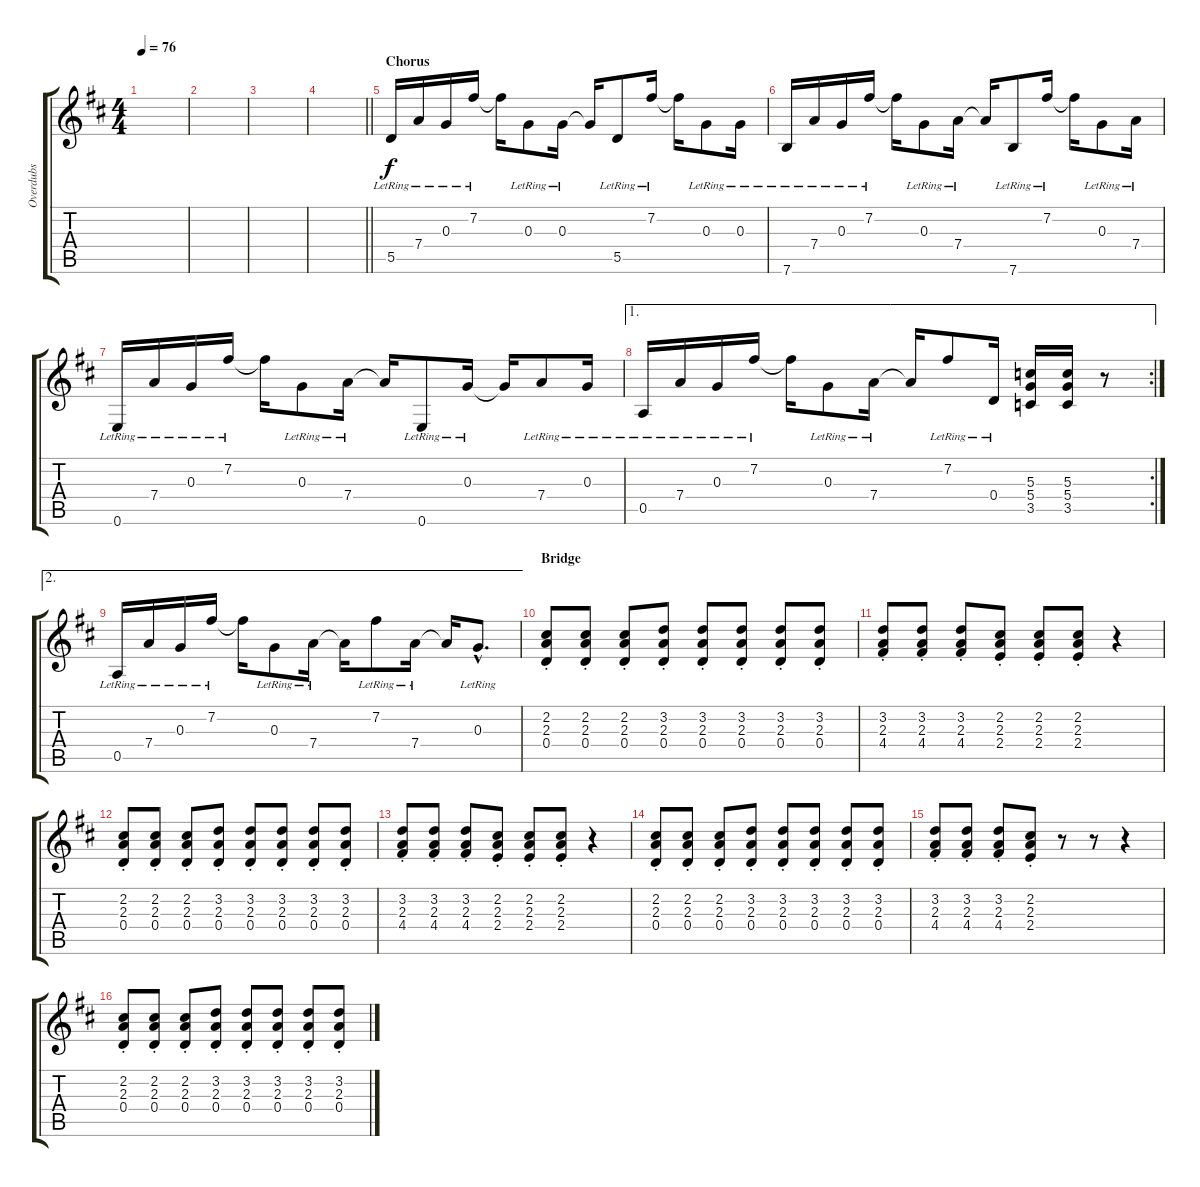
\track ("Overdubs" "Overdubs") {instrument electricguitarjazz}
\staff {score tabs}
\tuning (E4 B3 G3 D3 A2 E2) {hide}
\ts (4 4)
\tempo 76
\clef g2
\ks d
|
|
|
\barLineRight lightlight
|
\section ("" "Chorus")
5.5{lr}.16 7.4{lr}.16 0.3{lr}.16 7.2{lr}.16 7.2{t}.16 0.3{lr}.8 0.3{lr}.16 0.3{t}.16 5.5{lr}.8 7.2{lr}.16 7.2{t}.16 0.3{lr}.8 0.3{lr}.16 |
7.6{lr}.16 7.4{lr}.16 0.3{lr}.16 7.2{lr}.16 7.2{t}.16 0.3{lr}.8 7.4{lr}.16 7.4{t}.16 7.6{lr}.8 7.2{lr}.16 7.2{t}.16 0.3{lr}.8 7.4{lr}.16 |
0.6{lr}.16 7.4{lr}.16 0.3{lr}.16 7.2{lr}.16 7.2{t}.16 0.3{lr}.8 7.4{lr}.16 7.4{t}.16 0.6{lr}.8 0.3{lr}.16 0.3{t}.16 7.4{lr}.8 0.3{lr}.16 |
\ae 1
\rc 2
0.5{lr}.16 7.4{lr}.16 0.3{lr}.16 7.2{lr}.16 7.2{t}.16 0.3{lr}.8 7.4{lr}.16 7.4{t}.16 7.2{lr}.8 0.4{lr}.16 (5.3 5.4 3.5).16 (5.3 5.4 3.5).16 r.8 |
\ae 2
0.5{lr}.16 7.4{lr}.16 0.3{lr}.16 7.2{lr}.16 7.2{t}.16 0.3{lr}.8 7.4{lr}.16 7.4{t}.16 7.2{lr}.8 7.4{lr}.16 7.4{t}.16 0.3{hac lr}.8{d} |
\section ("" "Bridge")
(2.2{st} 2.3 0.4).8 (2.2{st} 2.3 0.4).8 (2.2{st} 2.3 0.4).8 (3.2{st} 2.3 0.4).8 (3.2{st} 2.3 0.4).8 (3.2{st} 2.3 0.4).8 (3.2{st} 2.3 0.4).8 (3.2{st} 2.3 0.4).8 |
(3.2{st} 2.3 4.4).8 (3.2{st} 2.3 4.4).8 (3.2{st} 2.3 4.4).8 (2.2{st} 2.3 2.4).8 (2.2{st} 2.3 2.4).8 (2.2{st} 2.3 2.4).8 r.4 |
(2.2{st} 2.3 0.4).8 (2.2{st} 2.3 0.4).8 (2.2{st} 2.3 0.4).8 (3.2{st} 2.3 0.4).8 (3.2{st} 2.3 0.4).8 (3.2{st} 2.3 0.4).8 (3.2{st} 2.3 0.4).8 (3.2{st} 2.3 0.4).8 |
(3.2{st} 2.3 4.4).8 (3.2{st} 2.3 4.4).8 (3.2{st} 2.3 4.4).8 (2.2{st} 2.3 2.4).8 (2.2{st} 2.3 2.4).8 (2.2{st} 2.3 2.4).8 r.4 |
(2.2{st} 2.3 0.4).8 (2.2{st} 2.3 0.4).8 (2.2{st} 2.3 0.4).8 (3.2{st} 2.3 0.4).8 (3.2{st} 2.3 0.4).8 (3.2{st} 2.3 0.4).8 (3.2{st} 2.3 0.4).8 (3.2{st} 2.3 0.4).8 |
(3.2{st} 2.3 4.4).8 (3.2{st} 2.3 4.4).8 (3.2{st} 2.3 4.4).8 (2.2{st} 2.3 2.4).8 r.8 r.8 r.4 |
(2.2{st} 2.3 0.4).8 (2.2{st} 2.3 0.4).8 (2.2{st} 2.3 0.4).8 (3.2{st} 2.3 0.4).8 (3.2{st} 2.3 0.4).8 (3.2{st} 2.3 0.4).8 (3.2{st} 2.3 0.4).8 (3.2{st} 2.3 0.4).8
